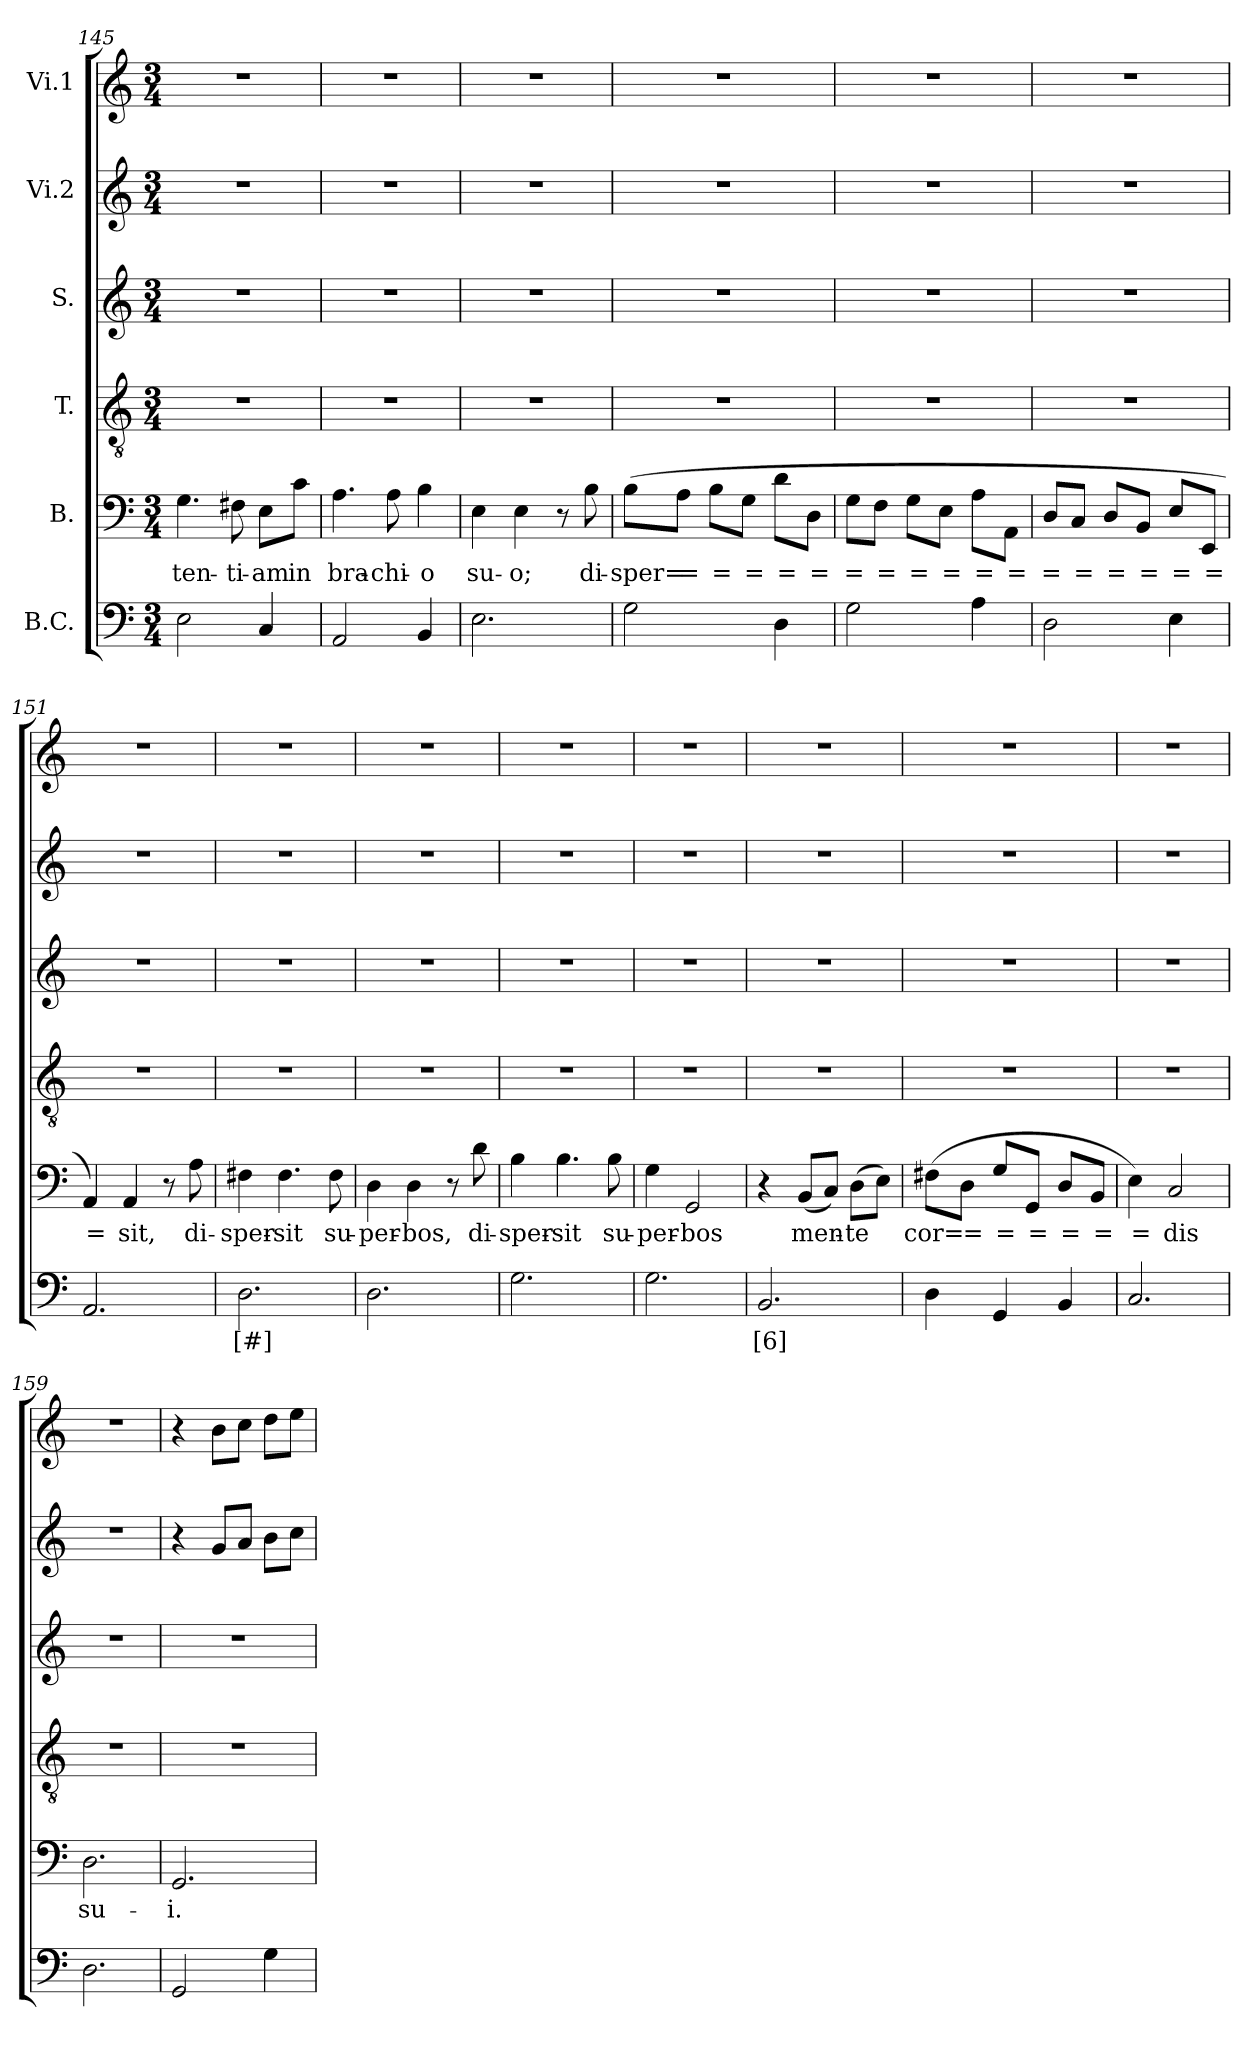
**kern	**text	**kern	**text	**kern	**kern	**kern	**kern
*part6	*part6	*part5	*part5	*part4	*part3	*part2	*part1
*staff6	*staff6	*staff5	*staff5	*staff4	*staff3	*staff2	*staff1
*I"B.C.	*	*I"B.	*	*I"T.	*I"S.	*I"Vi.2	*I"Vi.1
*clefF4	*	*clefF4	*	*clefGv2	*clefG2	*clefG2	*clefG2
*k[]	*	*k[]	*	*k[]	*k[]	*k[]	*k[]
*C:	*	*C:	*	*C:	*C:	*C:	*C:
*M3/4	*	*M3/4	*	*M3/4	*M3/4	*M3/4	*M3/4
=145	=145	=145	=145	=145	=145	=145	=145
!	!	!	!LO:LY:b	!	!	!	!
2E\	.	4.G\	-ten-	2.r	2.r	2.r	2.r
!	!	!	!LO:LY:b	!	!	!	!
.	.	8F#X\	-ti-	.	.	.	.
!	!	!	!LO:LY:b	!	!	!	!
4C/	.	8E\L	-am	.	.	.	.
!	!	!	!LO:LY:b	!	!	!	!
.	.	8c\J	in	.	.	.	.
=146	=146	=146	=146	=146	=146	=146	=146
!	!	!	!LO:LY:b	!	!	!	!
2AA/	.	4.A\	bra-	2.r	2.r	2.r	2.r
!	!	!	!LO:LY:b	!	!	!	!
.	.	8A\	-chi-	.	.	.	.
!	!	!	!LO:LY:b	!	!	!	!
4BB/	.	4B\	-o	.	.	.	.
=147	=147	=147	=147	=147	=147	=147	=147
!	!	!	!LO:LY:b	!	!	!	!
2.E\	.	4E\	su-	2.r	2.r	2.r	2.r
!	!	!	!LO:LY:b	!	!	!	!
.	.	4E\	-o;	.	.	.	.
.	.	8r	.	.	.	.	.
!	!	!	!LO:LY:b	!	!	!	!
.	.	8B\	di-	.	.	.	.
=148	=148	=148	=148	=148	=148	=148	=148
!	!	!	!LO:LY:b	!	!	!	!
2G\	.	(>8B\L	-sper=	2.r	2.r	2.r	2.r
!	!	!	!LO:LY:b	!	!	!	!
.	.	8A\J	=	.	.	.	.
!	!	!	!LO:LY:b	!	!	!	!
.	.	8B\L	=	.	.	.	.
!	!	!	!LO:LY:b	!	!	!	!
.	.	8G\J	=	.	.	.	.
!	!	!	!LO:LY:b	!	!	!	!
4D\	.	8d\L	=	.	.	.	.
!	!	!	!LO:LY:b	!	!	!	!
.	.	8D\J	=	.	.	.	.
=149	=149	=149	=149	=149	=149	=149	=149
!	!	!	!LO:LY:b	!	!	!	!
2G\	.	8G\L	=	2.r	2.r	2.r	2.r
!	!	!	!LO:LY:b	!	!	!	!
.	.	8F\J	=	.	.	.	.
!	!	!	!LO:LY:b	!	!	!	!
.	.	8G\L	=	.	.	.	.
!	!	!	!LO:LY:b	!	!	!	!
.	.	8E\J	=	.	.	.	.
!	!	!	!LO:LY:b	!	!	!	!
4A\	.	8A\L	=	.	.	.	.
!	!	!	!LO:LY:b	!	!	!	!
.	.	8AA\J	=	.	.	.	.
=150	=150	=150	=150	=150	=150	=150	=150
!	!	!	!LO:LY:b	!	!	!	!
2D\	.	8D/L	=	2.r	2.r	2.r	2.r
!	!	!	!LO:LY:b	!	!	!	!
.	.	8C/J	=	.	.	.	.
!	!	!	!LO:LY:b	!	!	!	!
.	.	8D/L	=	.	.	.	.
!	!	!	!LO:LY:b	!	!	!	!
.	.	8BB/J	=	.	.	.	.
!	!	!	!LO:LY:b	!	!	!	!
4E\	.	8E/L	=	.	.	.	.
!	!	!	!LO:LY:b	!	!	!	!
.	.	8EE/J	=	.	.	.	.
!!LO:LB:g=z
=151	=151	=151	=151	=151	=151	=151	=151
!	!	!	!LO:LY:b	!	!	!	!
2.AA/	.	4AA/)	=	2.r	2.r	2.r	2.r
!	!	!	!LO:LY:b	!	!	!	!
.	.	4AA/	sit,	.	.	.	.
.	.	8r	.	.	.	.	.
!	!	!	!LO:LY:b	!	!	!	!
.	.	8A\	di-	.	.	.	.
=152	=152	=152	=152	=152	=152	=152	=152
!	!LO:LY:b	!	!LO:LY:b	!	!	!	!
2.D\	[#]	4F#X\	-sper-	2.r	2.r	2.r	2.r
!	!	!	!LO:LY:b	!	!	!	!
.	.	4.F#\	-sit	.	.	.	.
!	!	!	!LO:LY:b	!	!	!	!
.	.	8F#\	su-	.	.	.	.
=153	=153	=153	=153	=153	=153	=153	=153
!	!	!	!LO:LY:b	!	!	!	!
2.D\	.	4D\	-per-	2.r	2.r	2.r	2.r
!	!	!	!LO:LY:b	!	!	!	!
.	.	4D\	-bos,	.	.	.	.
.	.	8r	.	.	.	.	.
!	!	!	!LO:LY:b	!	!	!	!
.	.	8d\	di-	.	.	.	.
=154	=154	=154	=154	=154	=154	=154	=154
!	!	!	!LO:LY:b	!	!	!	!
2.G\	.	4B\	-sper-	2.r	2.r	2.r	2.r
!	!	!	!LO:LY:b	!	!	!	!
.	.	4.B\	-sit	.	.	.	.
!	!	!	!LO:LY:b	!	!	!	!
.	.	8B\	su-	.	.	.	.
=155	=155	=155	=155	=155	=155	=155	=155
!	!	!	!LO:LY:b	!	!	!	!
2.G\	.	4G\	-per-	2.r	2.r	2.r	2.r
!	!	!	!LO:LY:b	!	!	!	!
.	.	2GG/	-bos	.	.	.	.
=156	=156	=156	=156	=156	=156	=156	=156
!	!LO:LY:b	!	!	!	!	!	!
2.BB/	[6]	4r	.	2.r	2.r	2.r	2.r
!	!	!	!LO:LY:b	!	!	!	!
.	.	(<8BB/L	men-	.	.	.	.
.	.	8C/J)	.	.	.	.	.
!	!	!	!LO:LY:b	!	!	!	!
.	.	(>8D\L	-te	.	.	.	.
.	.	8E\J)	.	.	.	.	.
!!LO:PB:g=z
=157	=157	=157	=157	=157	=157	=157	=157
!	!	!	!LO:LY:b	!	!	!	!
4D\	.	(>8F#X\L	cor=	2.r	2.r	2.r	2.r
!	!	!	!LO:LY:b	!	!	!	!
.	.	8D\J	=	.	.	.	.
!	!	!	!LO:LY:b	!	!	!	!
4GG/	.	8G/L	=	.	.	.	.
!	!	!	!LO:LY:b	!	!	!	!
.	.	8GG/J	=	.	.	.	.
!	!	!	!LO:LY:b	!	!	!	!
4BB/	.	8D/L	=	.	.	.	.
!	!	!	!LO:LY:b	!	!	!	!
.	.	8BB/J	=	.	.	.	.
=158	=158	=158	=158	=158	=158	=158	=158
!	!	!	!LO:LY:b	!	!	!	!
2.C/	.	4E\)	=	2.r	2.r	2.r	2.r
!	!	!	!LO:LY:b	!	!	!	!
.	.	2C/	dis	.	.	.	.
=159	=159	=159	=159	=159	=159	=159	=159
!	!	!	!LO:LY:b	!	!	!	!
2.D\	.	2.D\	su-	2.r	2.r	2.r	2.r
=160	=160	=160	=160	=160	=160	=160	=160
!	!	!	!LO:LY:b	!	!	!	!
2GG/	.	2.GG/	-i.	2.r	2.r	4r	4r
.	.	.	.	.	.	8g/L	8b\L
.	.	.	.	.	.	8a/J	8cc\J
4G\	.	.	.	.	.	8b\L	8dd\L
.	.	.	.	.	.	8cc\J	8ee\J
=	=	=	=	=	=	=	=
*-	*-	*-	*-	*-	*-	*-	*-
